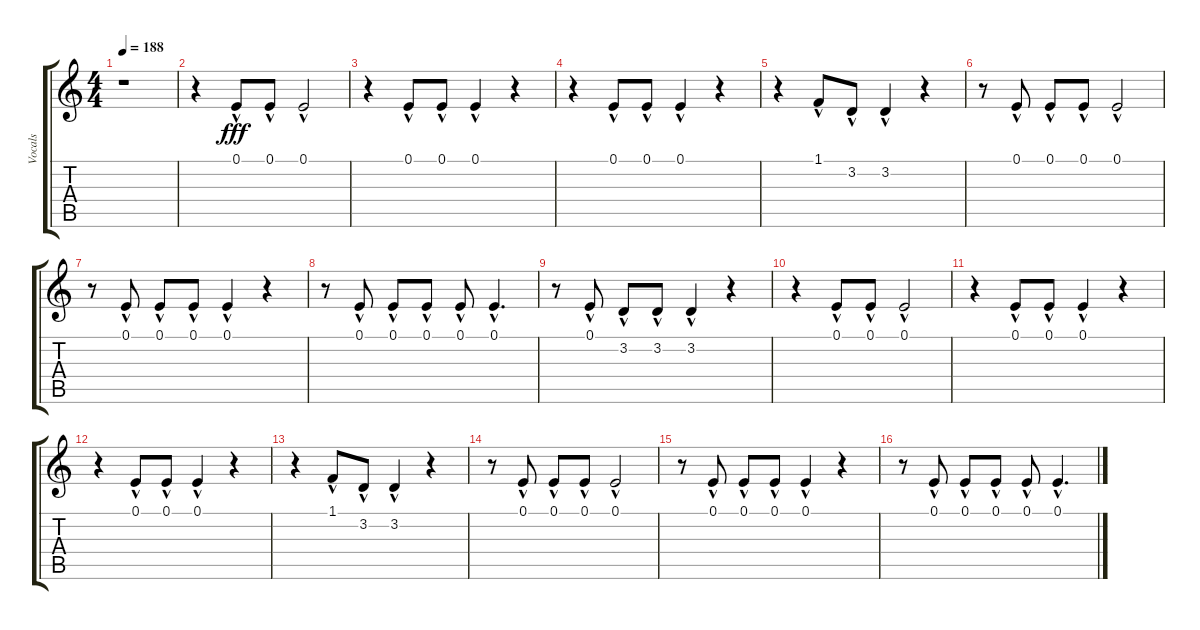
\track ("Vocals" "Vocals") {instrument bassoon}
\staff {score tabs}
\tuning (E4 B3 G3 D3 A2 E2) {hide}
\ts (4 4)
\tempo 188
\clef g2
\ks c
r.1{dy fff} |
r.4 0.1{hac}.8 0.1{hac}.8 0.1{hac}.2 |
r.4 0.1{hac}.8 0.1{hac}.8 0.1{hac}.4 r.4 |
r.4 0.1{hac}.8 0.1{hac}.8 0.1{hac}.4 r.4 |
r.4 1.1{hac}.8 3.2{hac}.8 3.2{hac}.4 r.4 |
r.8 0.1{hac}.8 0.1{hac}.8 0.1{hac}.8 0.1{hac}.2 |
r.8 0.1{hac}.8 0.1{hac}.8 0.1{hac}.8 0.1{hac}.4 r.4 |
r.8 0.1{hac}.8 0.1{hac}.8 0.1{hac}.8 0.1{hac}.8 0.1{hac}.4{d} |
r.8 0.1{hac}.8 3.2{hac}.8 3.2{hac}.8 3.2{hac}.4 r.4 |
r.4 0.1{hac}.8 0.1{hac}.8 0.1{hac}.2 |
r.4 0.1{hac}.8 0.1{hac}.8 0.1{hac}.4 r.4 |
r.4 0.1{hac}.8 0.1{hac}.8 0.1{hac}.4 r.4 |
r.4 1.1{hac}.8 3.2{hac}.8 3.2{hac}.4 r.4 |
r.8 0.1{hac}.8 0.1{hac}.8 0.1{hac}.8 0.1{hac}.2 |
r.8 0.1{hac}.8 0.1{hac}.8 0.1{hac}.8 0.1{hac}.4 r.4 |
r.8 0.1{hac}.8 0.1{hac}.8 0.1{hac}.8 0.1{hac}.8 0.1{hac}.4{d}
